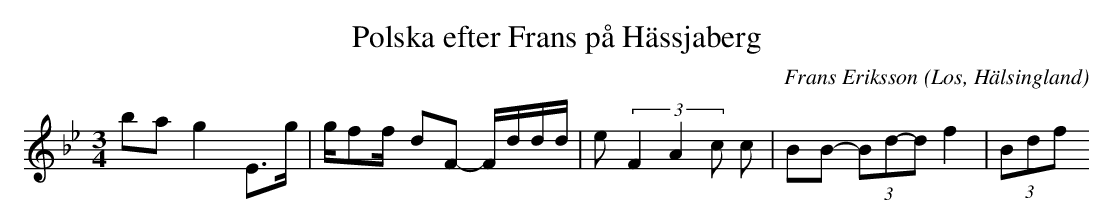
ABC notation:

X:1
T:Polska efter Frans på Hässjaberg
O:Los, Hälsingland
M:3/4
C:Frans Eriksson
K:Bb
ba g2 E>g |g/ff/- dF- F/d/d/d/|e2/3 (3F2A2c c| BB -(3Bd-d f2|-(3Bdf
